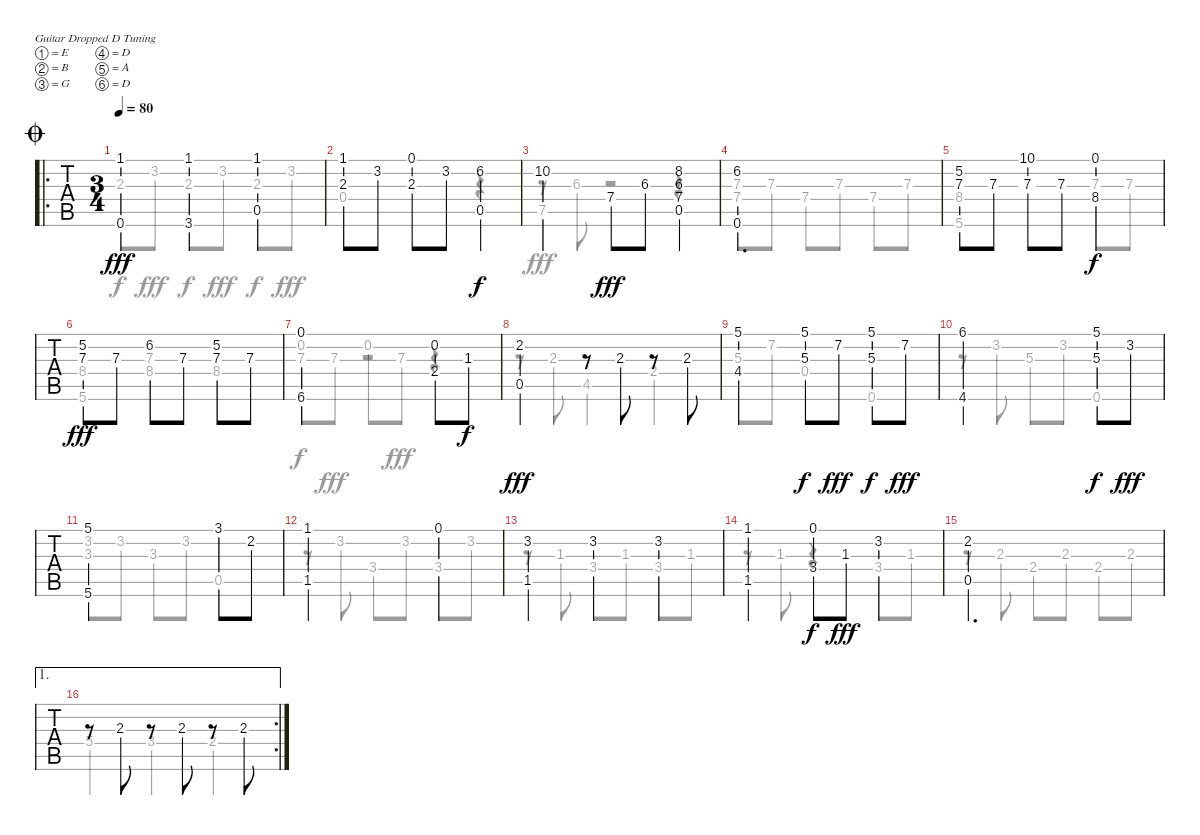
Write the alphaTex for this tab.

\bracketExtendMode groupsimilarinstruments
\singleTrackTrackNamePolicy hidden
\multiTrackTrackNamePolicy hidden
\firstSystemTrackNameOrientation horizontal
\otherSystemsTrackNameOrientation horizontal
\track ("G1 Untitled" "G1 Untitle") {instrument acousticguitarnylon}
\staff {tabs}
\tuning (E4 B3 G3 D3 A2 D2)
\voice
\ro
\ts (3 4)
\jump coda
\tempo 80
\clef g2
\ks f
(1.1 0.6).4{dy fff} (1.1 3.6).4 (1.1 0.5).4 |
(1.1 2.3).8 3.2.8 (0.1 2.3).8 3.2.8 (6.2 0.5).4{dy f} |
10.2.4 7.4.8{dy fff} 6.3.8 (8.2 6.3 7.4 0.5).4 |
(6.2 0.6).2{d} |
(5.2 7.3).8 7.3.8 (10.1 7.3).8 7.3.8 (0.1 8.4).4{dy f} |
(5.2 7.3).8{dy fff} 7.3.8 6.2.8 7.3.8 (5.2 7.3).8 7.3.8 |
(0.1 6.6).2 (0.2 2.4).8 1.3.8{dy f} |
(2.2 0.5).4{dy fff} r.8 2.3.8 r.8 2.3.8 |
(5.1 4.4).4 (5.1 5.3).8{dy f} 7.2.8{dy fff} (5.1 5.3).8{dy f} 7.2.8{dy fff} |
(6.1 4.6).2 (5.1 5.3).8{dy f} 3.2.8{dy fff} |
(5.1 5.6).2 3.1.8 2.2.8 |
(1.1 1.5).2 0.1.4 |
(3.2 1.5).4 3.2.4 3.2.4 |
(1.1 1.5).4 (0.1 3.4).8{dy f} 1.3.8{dy fff} 3.2.4 |
(2.2 0.5).2{d} |
\ae 1
\rc 2
r.8 2.3.8 r.8 2.3.8 r.8 2.3.8
\voice
\clef g2
\ottava regular
\simile none
\ks f
2.3.8{dy f} 3.2.8{dy fff} 2.3.8{dy f} 3.2.8{dy fff} 2.3.8{dy f} 3.2.8{dy fff} |
0.4.2 r.4 |
r.8 6.3.8 r.2 |
(7.3 7.4).8 7.3.8 7.4.8 7.3.8 7.4.8 7.3.8 |
(8.4 5.6).2 7.3.8 7.3.8 |
(8.4 5.6).4 (7.3 8.4).4 8.4.4 |
0.2.4{dy f} 0.2.8 7.3.8{dy fff} r.4 |
r.8 2.3.8 4.5.4 2.4.4 |
5.3.8 7.2.8 0.4.4 0.6.4 |
r.8 3.2.8 5.3.8 3.2.8 0.6.4 |
(3.2 3.3).8 3.2.8 3.3.8 3.2.8 0.5.4 |
r.8 3.2.8 3.4.8 3.2.8 3.4.8 3.2.8 |
r.8 1.3.8 3.4.8 1.3.8 3.4.8 1.3.8 |
r.8 1.3.8 r.4 3.4.8 1.3.8 |
r.8 2.3.8 2.4.8 2.3.8 2.4.8 2.3.8 |
5.4.4 3.4.4 2.4.4
\voice
\clef g2
\ottava regular
\simile none
\ks f
|
|
7.5.2 r.4 |
|
|
|
7.3.8{dy f} 7.3.8{dy fff} r.2 |
|
|
|
|
|
|
|
|
